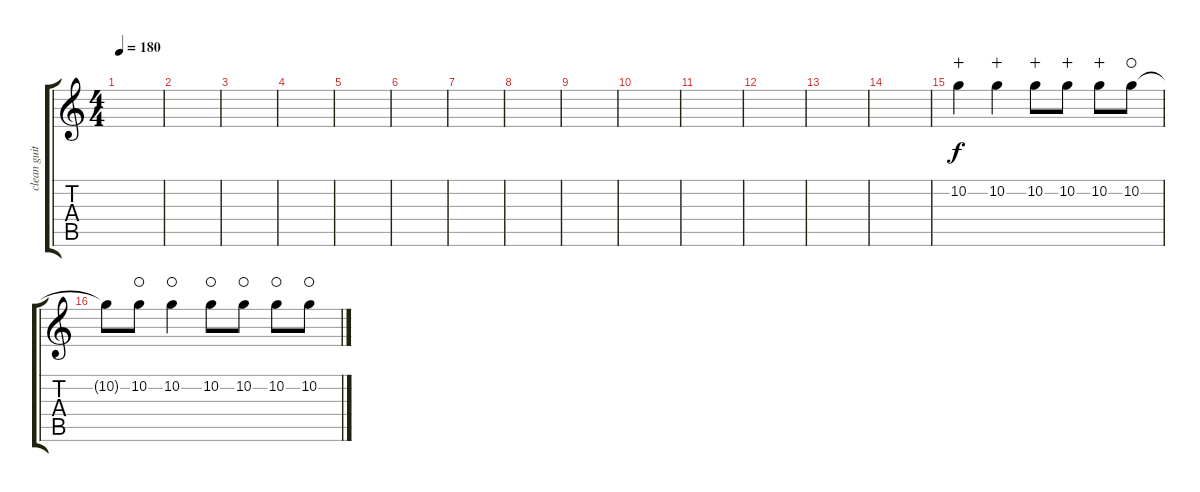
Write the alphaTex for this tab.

\track ("clean guitar double" "clean guit") {instrument electricguitarclean}
\staff {score tabs}
\tuning (D4 A3 F3 C3 G2 C2) {hide}
\ts (4 4)
\tempo 180
\clef g2
\ks c
|
|
|
|
|
|
|
|
|
|
|
|
|
|
10.2.4{wahc} 10.2.4{wahc} 10.2.8{wahc} 10.2.8{wahc} 10.2.8{wahc} 10.2.8{waho} |
10.2{t}.8 10.2.8{waho} 10.2.4{waho} 10.2.8{waho} 10.2.8{waho} 10.2.8{waho} 10.2.8{waho}
